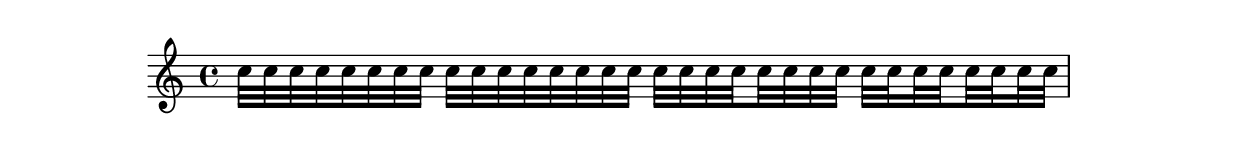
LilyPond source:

%% DO NOT EDIT this file manually; it is automatically
%% generated from LSR http://lsr.di.unimi.it
%% Make any changes in LSR itself, or in Documentation/snippets/new/ ,
%% and then run scripts/auxiliar/makelsr.py
%%
%% This file is in the public domain.
\version "2.18.0"

\header {
  lsrtags = "rhythms"

  texidoc = "
The beams of consecutive 16th (or shorter) notes are, by default, not
subdivided.  That is, the three (or more) beams stretch unbroken over
entire groups of notes.  This behavior can be modified to subdivide the
beams into sub-groups by setting the property @code{subdivideBeams}.
When set, multiple beams will be subdivided at intervals defined by the
current value of @code{baseMoment} by reducing the multiple beams to
the number of beams that indicates the length of the sub-group. Note
that @code{baseMoment} defaults to one over the denominator of the
current time signature if not set explicitly. It must be set to a
fraction giving the duration of the beam sub-group using the
@code{ly:make-moment} function, as shown in this snippet. Also, when
@code{baseMoment} is changed, @code{beatStructure} should also be
changed to match the new @code{baseMoment}:

"
  doctitle = "Subdividing beams"
} % begin verbatim

\relative c'' {
  c32[ c c c c c c c]
  \set subdivideBeams = ##t
  c32[ c c c c c c c]

  % Set beam sub-group length to an eighth note
  \set baseMoment = #(ly:make-moment 1/8)
  \set beatStructure = #'(2 2 2 2)
  c32[ c c c c c c c]

  % Set beam sub-group length to a sixteenth note
  \set baseMoment = #(ly:make-moment 1/16)
  \set beatStructure = #'(4 4 4 4)
  c32[ c c c c c c c]
}
